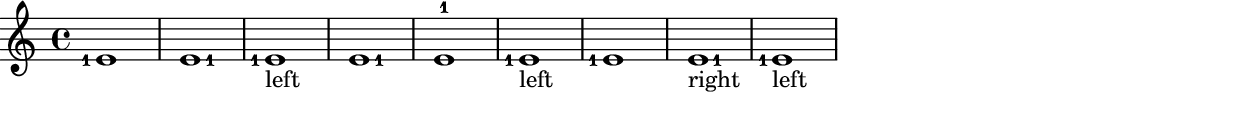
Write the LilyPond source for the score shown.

%% Generated by lilypond-book
%% Options: [exampleindent=10.16\mm,indent=0\mm,line-width=160\mm]
\include "lilypond-book-preamble.ly"


% ****************************************************************
% Start cut-&-pastable-section
% ****************************************************************

#(ly:set-option 'eps-box-padding 3.000000)



\paper {
  indent = 0\mm
  line-width = 160\mm
  % offset the left padding, also add 1mm as lilypond creates cropped
  % images with a little space on the right
  line-width = #(- line-width (* mm  3.000000) (* mm 1))
}

\layout {
  
}




% ****************************************************************
% ly snippet:
% ****************************************************************
\sourcefilename "/lilypond-2.23.82/input/regression/set-once.ly"
\sourcefileline 0
\version "2.19.21"

\header {

  texidoc = "@code{\\once \\set} should change a context property value for just one timestep
and then return to the previous value."

}
\relative {
  \set fingeringOrientations = #'(left)
  <e'-1>1 |
  \once \set fingeringOrientations = #'(right)
  <e-1> |
  <e-1> -"left" |

  \once \set fingeringOrientations = #'(right)
  <e-1>
  \once \set fingeringOrientations = #'(up)
  <e-1>
  <e-1>-"left"

  \set fingeringOrientations = #'(left)
  <e-1>
  \once \set fingeringOrientations = #'(up)
  \once \set fingeringOrientations = #'(right)
  <e-1>-"right"
 
  <e-1>-"left"
}



% ****************************************************************
% end ly snippet
% ****************************************************************
